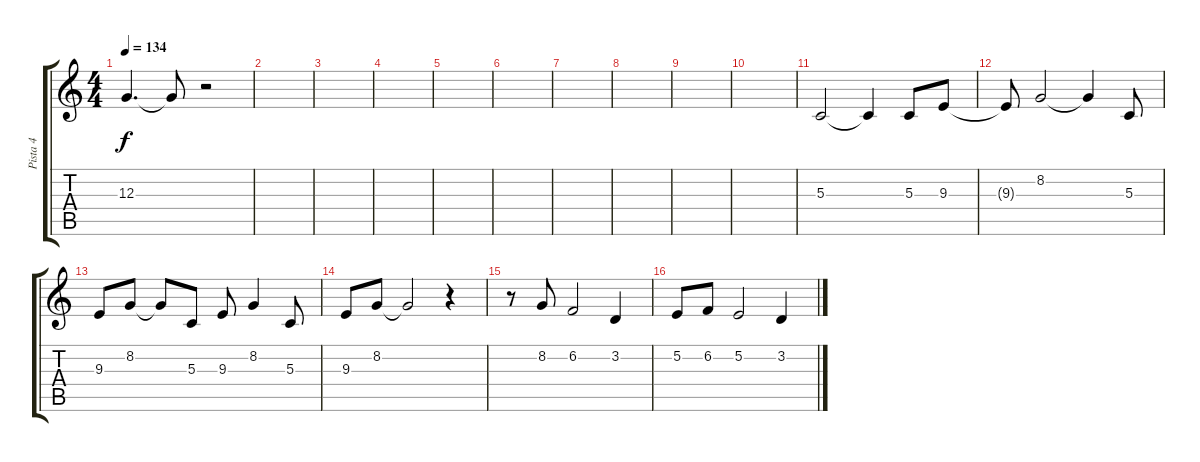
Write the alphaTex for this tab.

\track ("Pista 4" "Pista 4") {instrument trumpet}
\staff {score tabs}
\tuning (E4 B3 G3 D3 A2 E2) {hide}
\ts (4 4)
\tempo 134
\clef g2
\ks c
12.3.4{d dy f} 12.3{t}.8 r.2 |
|
|
|
|
|
|
|
|
|
5.3.2 5.3{t}.4 5.3.8 9.3.8 |
9.3{t}.8 8.2.2 8.2{t}.4 5.3.8 |
9.3.8 8.2.8 8.2{t}.8 5.3.8 9.3.8 8.2.4 5.3.8 |
9.3.8 8.2.8 8.2{t}.2 r.4 |
r.8 8.2.8 6.2.2 3.2.4 |
5.2.8 6.2.8 5.2.2 3.2.4
